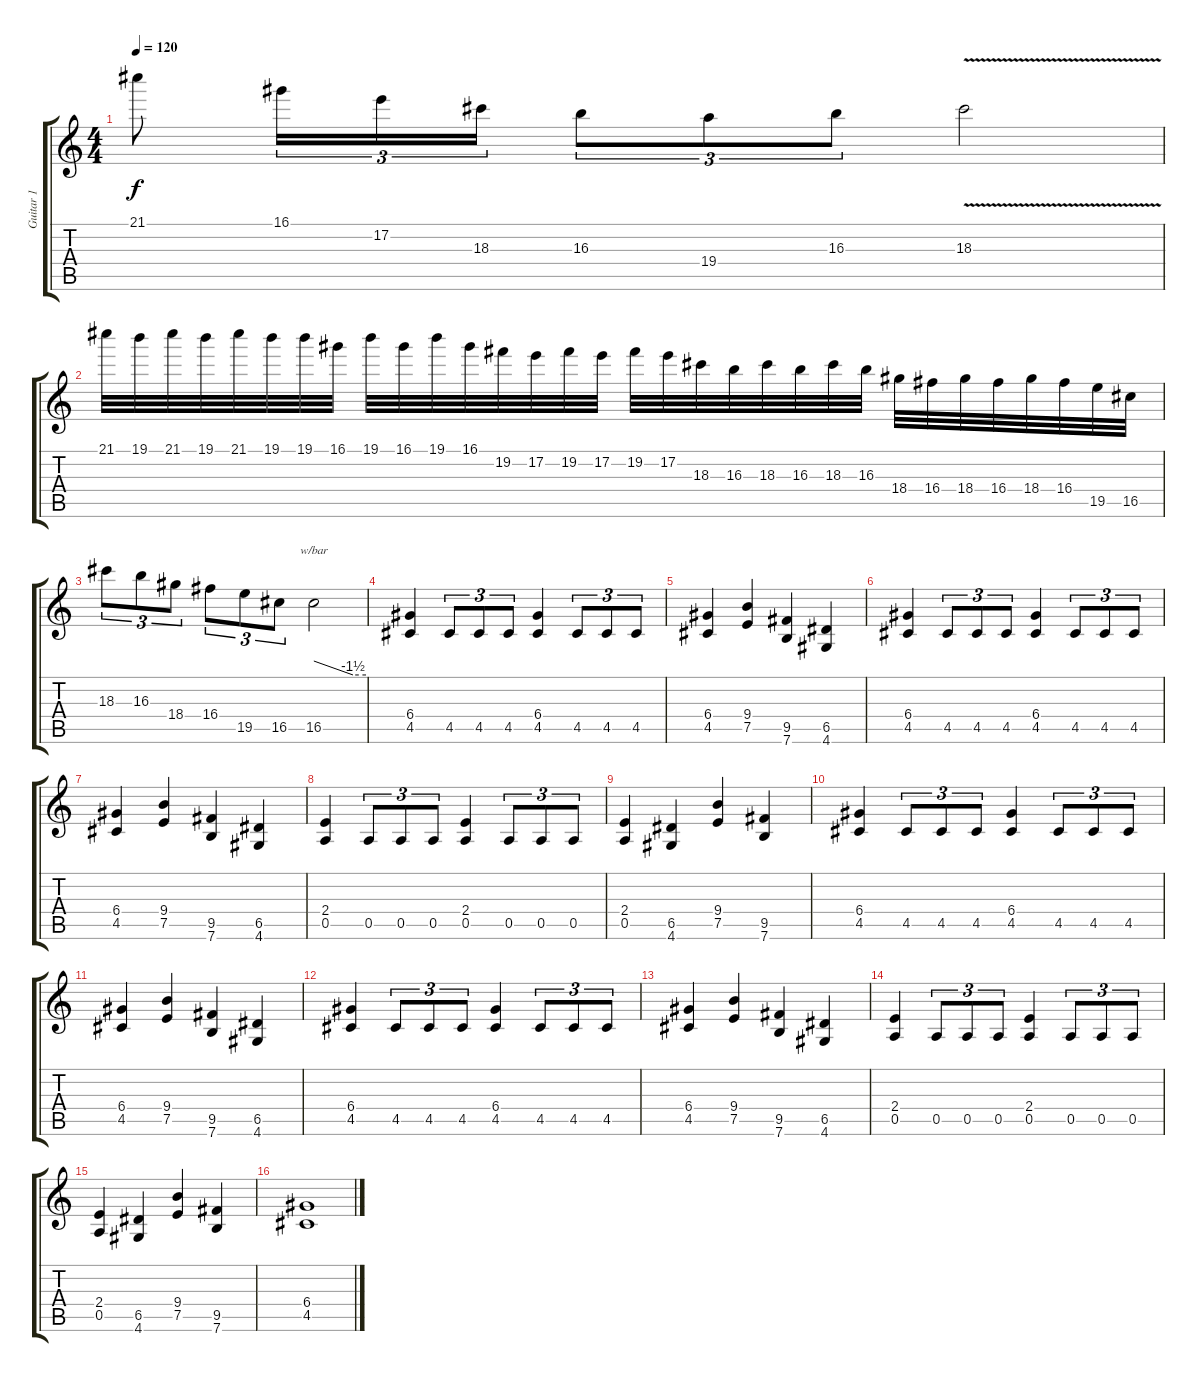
\track ("Guitar 1" "Guitar 1") {instrument distortionguitar}
\staff {score tabs}
\tuning (E4 B3 G3 D3 A2 E2) {hide}
\ts (4 4)
\tempo 120
\clef g2
\ks c
21.1.8{dy f} 16.1.16{tu (3 2)} 17.2.16{tu (3 2)} 18.3.16{tu (3 2)} 16.3.8{tu (3 2)} 19.4.8{tu (3 2)} 16.3.8{tu (3 2)} 18.3{v}.2 |
21.1.32 19.1.32 21.1.32 19.1.32 21.1.32 19.1.32 19.1.32 16.1.32 19.1.32 16.1.32 19.1.32 16.1.32 19.2.32 17.2.32 19.2.32 17.2.32 19.2.32 17.2.32 18.3.32 16.3.32 18.3.32 16.3.32 18.3.32 16.3.32 18.4.32 16.4.32 18.4.32 16.4.32 18.4.32 16.4.32 19.5.32 16.5.32 |
18.3.8{tu (3 2)} 16.3.8{tu (3 2)} 18.4.8{tu (3 2)} 16.4.8{tu (3 2)} 19.5.8{tu (3 2)} 16.5.8{tu (3 2)} 16.5.2{tbe (custom default 0 0 45 -6 60 -6)} |
(6.4 4.5).4 4.5.8{tu (3 2)} 4.5.8{tu (3 2)} 4.5.8{tu (3 2)} (6.4 4.5).4 4.5.8{tu (3 2)} 4.5.8{tu (3 2)} 4.5.8{tu (3 2)} |
(6.4 4.5).4 (9.4 7.5).4 (9.5 7.6).4 (6.5 4.6).4 |
(6.4 4.5).4 4.5.8{tu (3 2)} 4.5.8{tu (3 2)} 4.5.8{tu (3 2)} (6.4 4.5).4 4.5.8{tu (3 2)} 4.5.8{tu (3 2)} 4.5.8{tu (3 2)} |
(6.4 4.5).4 (9.4 7.5).4 (9.5 7.6).4 (6.5 4.6).4 |
(2.4 0.5).4 0.5.8{tu (3 2)} 0.5.8{tu (3 2)} 0.5.8{tu (3 2)} (2.4 0.5).4 0.5.8{tu (3 2)} 0.5.8{tu (3 2)} 0.5.8{tu (3 2)} |
(2.4 0.5).4 (6.5 4.6).4 (9.4 7.5).4 (9.5 7.6).4 |
(6.4 4.5).4 4.5.8{tu (3 2)} 4.5.8{tu (3 2)} 4.5.8{tu (3 2)} (6.4 4.5).4 4.5.8{tu (3 2)} 4.5.8{tu (3 2)} 4.5.8{tu (3 2)} |
(6.4 4.5).4 (9.4 7.5).4 (9.5 7.6).4 (6.5 4.6).4 |
(6.4 4.5).4 4.5.8{tu (3 2)} 4.5.8{tu (3 2)} 4.5.8{tu (3 2)} (6.4 4.5).4 4.5.8{tu (3 2)} 4.5.8{tu (3 2)} 4.5.8{tu (3 2)} |
(6.4 4.5).4 (9.4 7.5).4 (9.5 7.6).4 (6.5 4.6).4 |
(2.4 0.5).4 0.5.8{tu (3 2)} 0.5.8{tu (3 2)} 0.5.8{tu (3 2)} (2.4 0.5).4 0.5.8{tu (3 2)} 0.5.8{tu (3 2)} 0.5.8{tu (3 2)} |
(2.4 0.5).4 (6.5 4.6).4 (9.4 7.5).4 (9.5 7.6).4 |
(6.4 4.5).1
